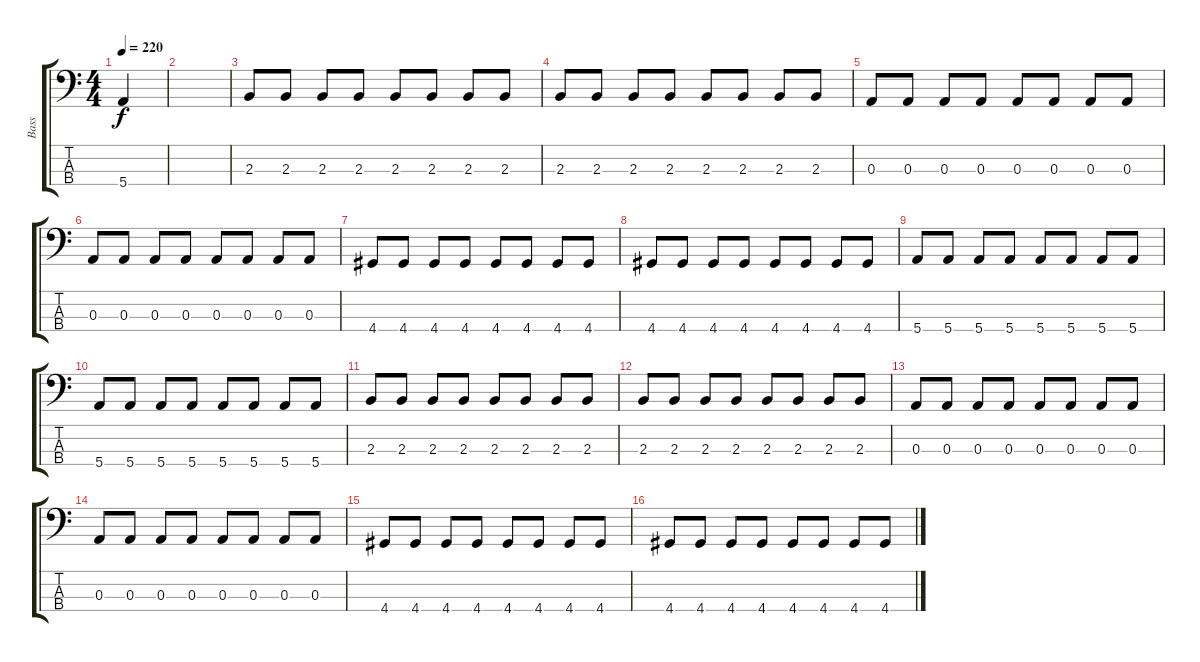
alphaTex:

\track ("Bass" "Bass") {instrument electricbasspick}
\staff {score tabs}
\tuning (G2 D2 A1 E1) {hide}
\ts (4 4)
\tempo 220
\clef f4
\ks c
5.4.4{dy f} |
|
2.3.8 2.3.8 2.3.8 2.3.8 2.3.8 2.3.8 2.3.8 2.3.8 |
2.3.8 2.3.8 2.3.8 2.3.8 2.3.8 2.3.8 2.3.8 2.3.8 |
0.3.8 0.3.8 0.3.8 0.3.8 0.3.8 0.3.8 0.3.8 0.3.8 |
0.3.8 0.3.8 0.3.8 0.3.8 0.3.8 0.3.8 0.3.8 0.3.8 |
4.4.8 4.4.8 4.4.8 4.4.8 4.4.8 4.4.8 4.4.8 4.4.8 |
4.4.8 4.4.8 4.4.8 4.4.8 4.4.8 4.4.8 4.4.8 4.4.8 |
5.4.8 5.4.8 5.4.8 5.4.8 5.4.8 5.4.8 5.4.8 5.4.8 |
5.4.8 5.4.8 5.4.8 5.4.8 5.4.8 5.4.8 5.4.8 5.4.8 |
2.3.8 2.3.8 2.3.8 2.3.8 2.3.8 2.3.8 2.3.8 2.3.8 |
2.3.8 2.3.8 2.3.8 2.3.8 2.3.8 2.3.8 2.3.8 2.3.8 |
0.3.8 0.3.8 0.3.8 0.3.8 0.3.8 0.3.8 0.3.8 0.3.8 |
0.3.8 0.3.8 0.3.8 0.3.8 0.3.8 0.3.8 0.3.8 0.3.8 |
4.4.8 4.4.8 4.4.8 4.4.8 4.4.8 4.4.8 4.4.8 4.4.8 |
4.4.8 4.4.8 4.4.8 4.4.8 4.4.8 4.4.8 4.4.8 4.4.8
